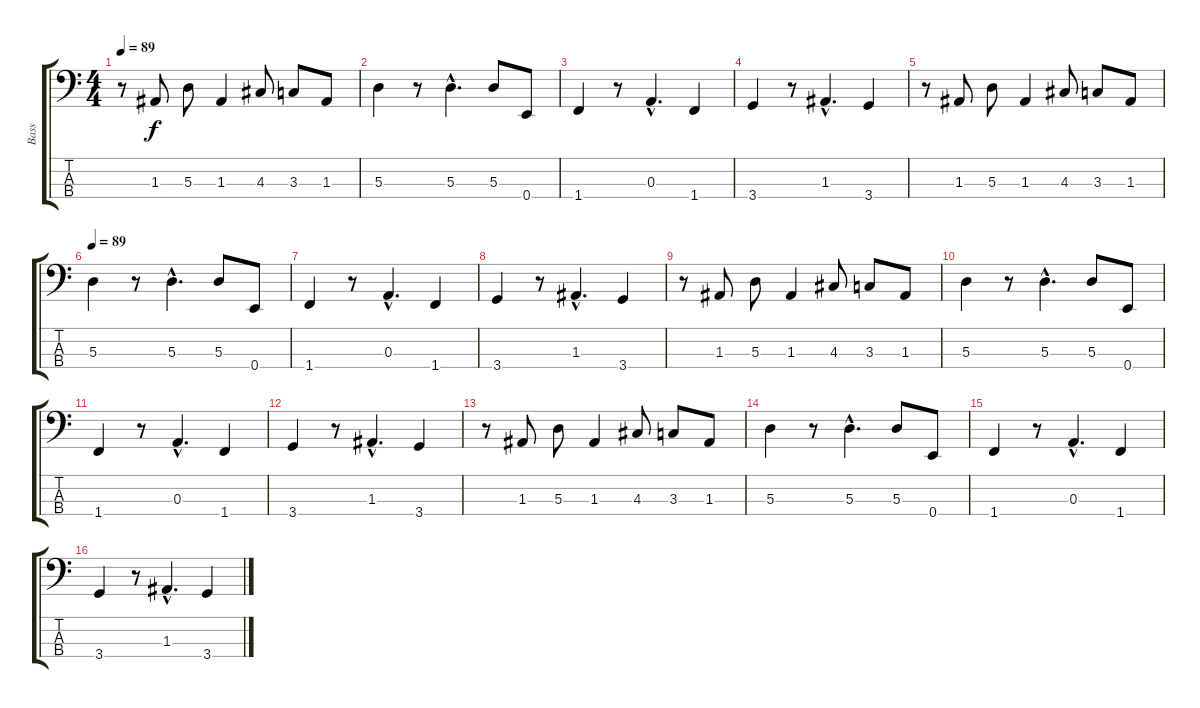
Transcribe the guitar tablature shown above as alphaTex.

\track ("Bass" "Bass") {instrument electricbassfinger}
\staff {score tabs}
\tuning (G2 D2 A1 E1) {hide}
\ts (4 4)
\tempo 89
\clef f4
\ks c
r.8{dy f} 1.3.8 5.3.8 1.3.4 4.3.8 3.3.8 1.3.8 |
5.3.4 r.8 5.3{hac}.4{d} 5.3.8 0.4.8 |
1.4.4 r.8 0.3{hac}.4{d} 1.4.4 |
3.4.4 r.8 1.3{hac}.4{d} 3.4.4 |
r.8 1.3.8 5.3.8 1.3.4 4.3.8 3.3.8 1.3.8 |
\tempo 89
5.3.4 r.8 5.3{hac}.4{d} 5.3.8 0.4.8 |
1.4.4 r.8 0.3{hac}.4{d} 1.4.4 |
3.4.4 r.8 1.3{hac}.4{d} 3.4.4 |
r.8 1.3.8 5.3.8 1.3.4 4.3.8 3.3.8 1.3.8 |
5.3.4 r.8 5.3{hac}.4{d} 5.3.8 0.4.8 |
1.4.4 r.8 0.3{hac}.4{d} 1.4.4 |
3.4.4 r.8 1.3{hac}.4{d} 3.4.4 |
r.8 1.3.8 5.3.8 1.3.4 4.3.8 3.3.8 1.3.8 |
5.3.4 r.8 5.3{hac}.4{d} 5.3.8 0.4.8 |
1.4.4 r.8 0.3{hac}.4{d} 1.4.4 |
3.4.4 r.8 1.3{hac}.4{d} 3.4.4
